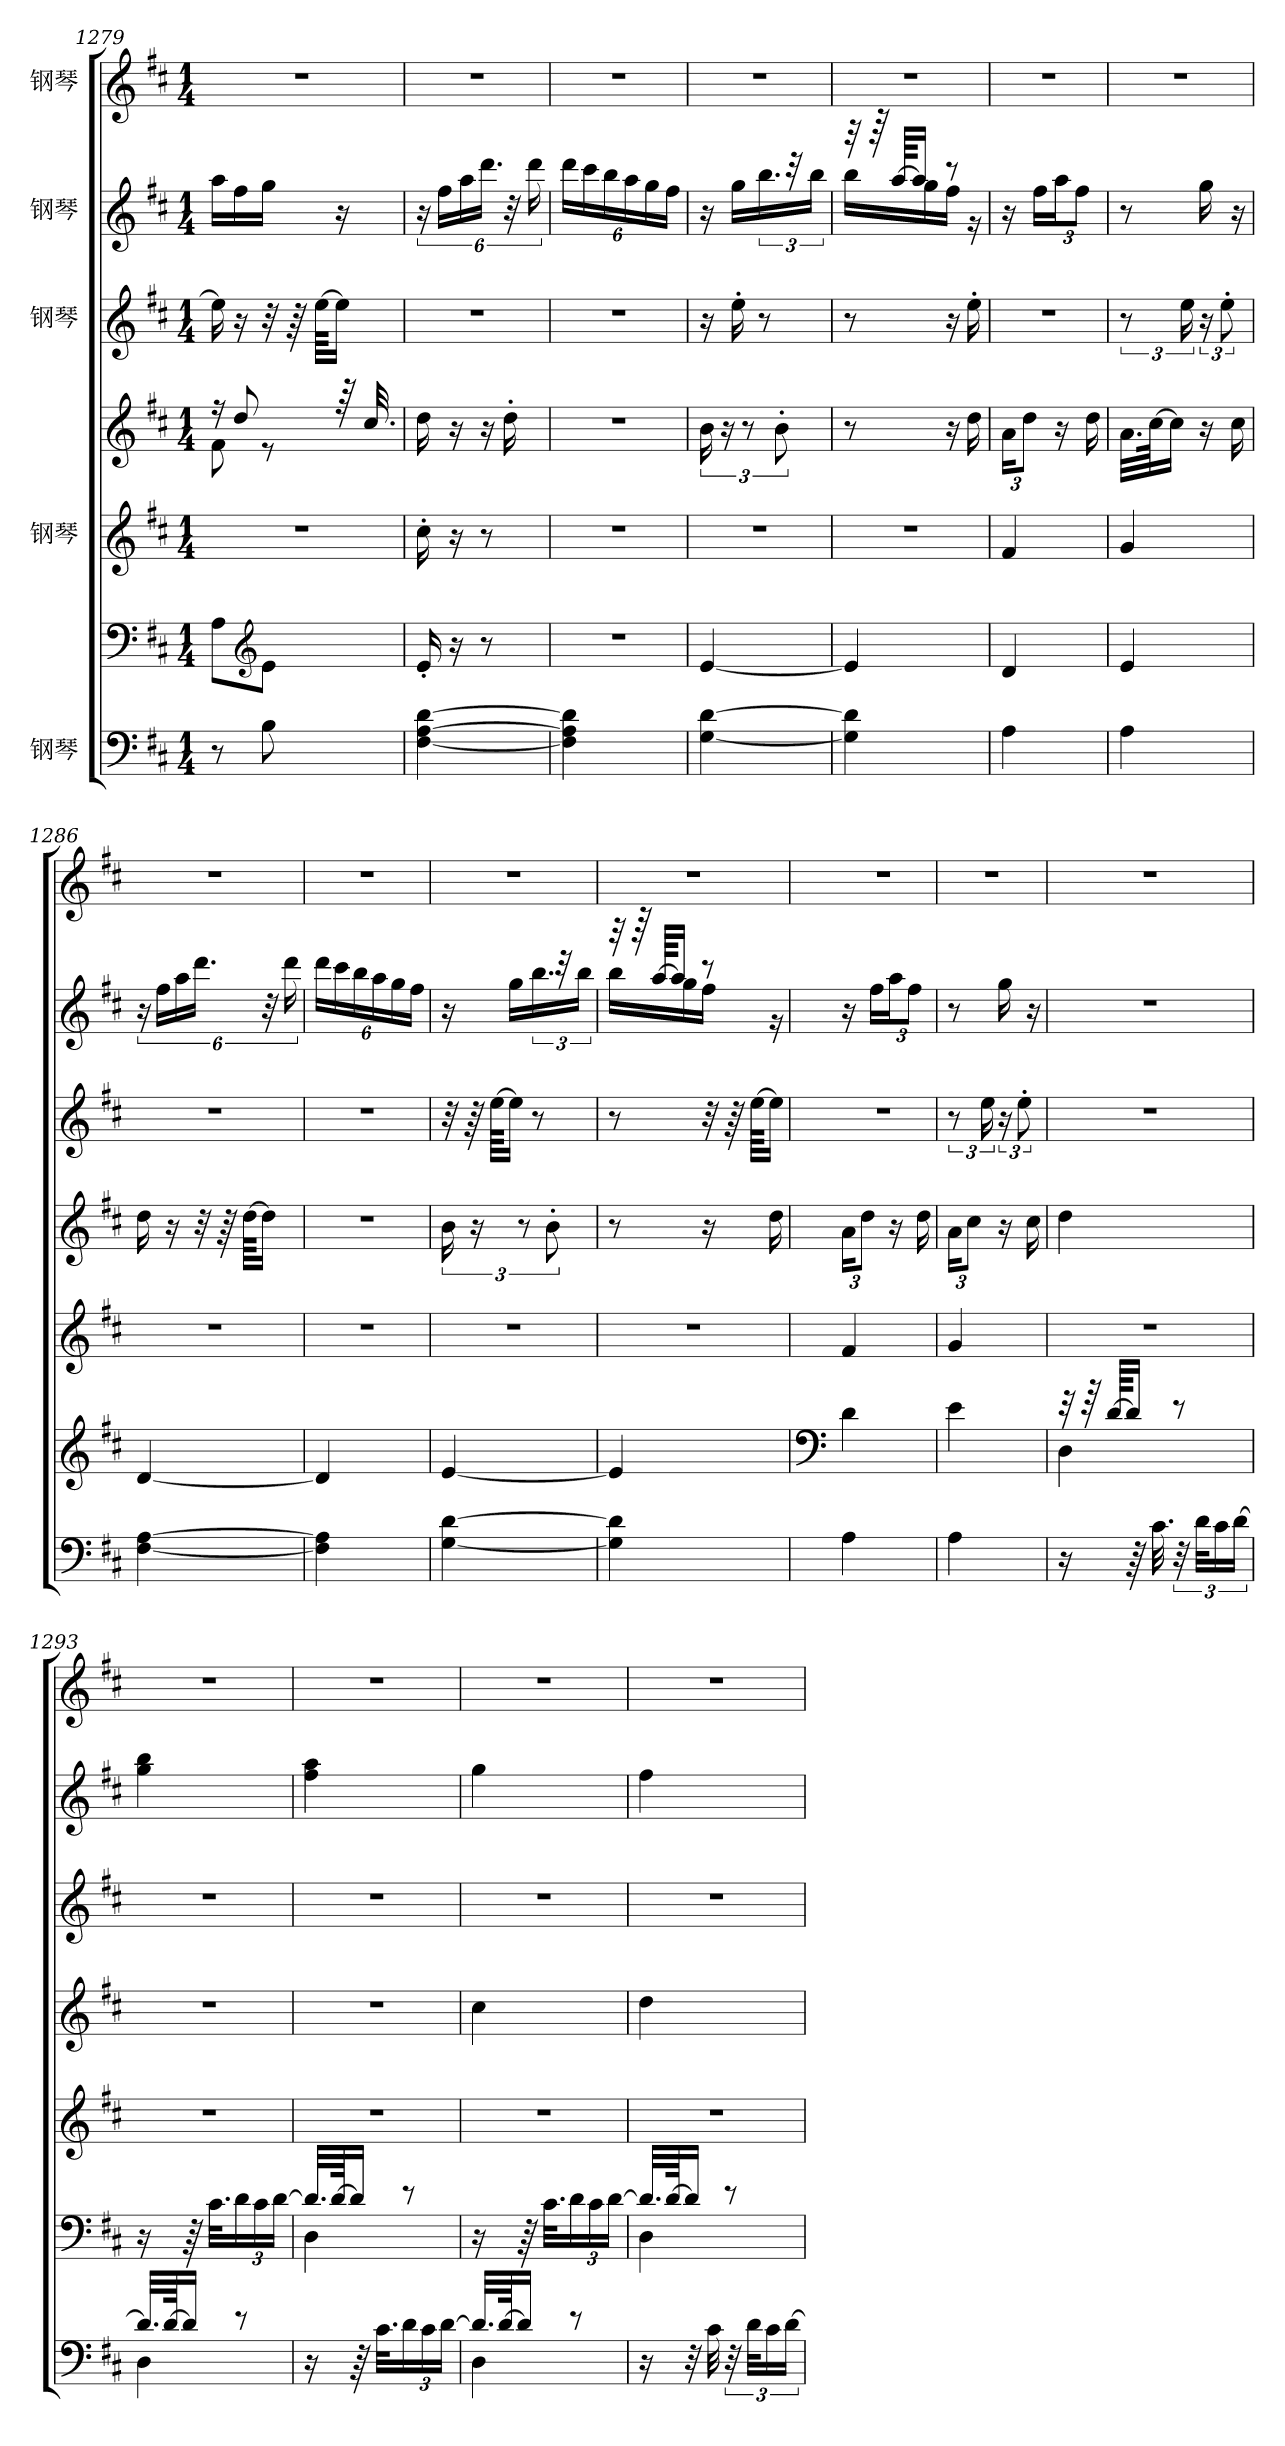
**kern	**kern	**kern	**kern	**kern	**kern	**kern
*part5	*part5	*part4	*part4	*part3	*part2	*part1
*staff7	*staff6	*staff5	*staff4	*staff3	*staff2	*staff1
*I"钢琴	*	*I"钢琴	*	*I"钢琴	*I"钢琴	*I"钢琴
*clefF4	*clefF4	*clefG2	*clefG2	*clefG2	*clefG2	*clefG2
*k[f#c#]	*k[f#c#]	*k[f#c#]	*k[f#c#]	*k[f#c#]	*k[f#c#]	*k[f#c#]
*M1/4	*M1/4	*M1/4	*M1/4	*M1/4	*M1/4	*M1/4
=1279	=1279	=1279	=1279	=1279	=1279	=1279
*	*	*	*^	*	*	*
8r	8A\L	4r	16r	8f#\	16ee\]	16aa\LL	4r
.	.	.	8dd/	.	16r	16ff#\	.
*	*clefG2	*	*	*	*	*	*
8B\	8e\J	.	.	8r	32r	16gg\JJ	.
.	.	.	.	.	64r	.	.
.	.	.	.	.	[64ee\KKLL	.	.
.	.	.	64r	.	16ee\JJ]	16r	.
.	.	.	32.cc#/	.	.	.	.
*	*	*	*v	*v	*	*	*
!!LO:PB:g=z
=1280	=1280	=1280	=1280	=1280	=1280	=1280
[4F#\ [4A\ [4d\	16e'/	16cc#'\	16dd\	4r	24r	4r
.	.	.	.	.	24ff#\LL	.
.	16r	16r	16r	.	.	.
.	.	.	.	.	24aa\	.
.	8r	8r	16r	.	24.ddd\JJ	.
.	.	.	16dd'\	.	48r	.
.	.	.	.	.	24ddd\	.
=1281	=1281	=1281	=1281	=1281	=1281	=1281
*	*	*	*	*	*Xbrackettup	*
4F#\] 4A\] 4d\]	4r	4r	4r	4r	24ddd\LL	4r
.	.	.	.	.	24ccc#\	.
.	.	.	.	.	24bb\	.
.	.	.	.	.	24aa\	.
.	.	.	.	.	24gg\	.
.	.	.	.	.	24ff#\JJ	.
=1282	=1282	=1282	=1282	=1282	=1282	=1282
[4G\ [4d\	[4e/	4r	24b\	16r	16r	4r
.	.	.	24r	.	.	.
.	.	.	.	16ee'\	16gg\LL	.
.	.	.	12r	.	.	.
*	*	*	*	*	*brackettup	*
.	.	.	.	8r	24.bb\JJ	.
.	.	.	12b'\	.	.	.
.	.	.	.	.	48r	.
.	.	.	.	.	24bb\	.
=1283	=1283	=1283	=1283	=1283	=1283	=1283
*	*	*	*	*	*^	*
4G\] 4d\]	4e/]	4r	8r	8r	32r	16bb\LL	4r
.	.	.	.	.	64r	.	.
.	.	.	.	.	[64aa/KKLL	.	.
.	.	.	.	.	16aa/JJ]	16gg\	.
.	.	.	16r	16r	8r	16ff#\JJ	.
.	.	.	16dd\	16ee'\	.	16r	.
*	*	*	*	*	*v	*v	*
=1284	=1284	=1284	=1284	=1284	=1284	=1284
*	*	*	*Xbrackettup	*	*	*
4A\	4d/	4f#/	24a\KL	4r	16r	4r
.	.	.	12dd\J	.	.	.
.	.	.	.	.	16ff#\LL	.
*	*	*	*	*	*Xbrackettup	*
.	.	.	16r	.	24aa\J	.
.	.	.	.	.	12ff#\J	.
.	.	.	16dd\	.	.	.
=1285	=1285	=1285	=1285	=1285	=1285	=1285
4A\	4e/	4g/	32.a\LLL	12r	8r	4r
.	.	.	[64cc#\JK	.	.	.
.	.	.	16cc#\JJ]	.	.	.
.	.	.	.	24ee\	.	.
.	.	.	16r	24r	16gg\	.
.	.	.	.	12ee'\	.	.
.	.	.	16cc#\	.	16r	.
!!LO:PB:g=z
=1286	=1286	=1286	=1286	=1286	=1286	=1286
*	*	*	*	*	*brackettup	*
[4F#\ [4A\	[4d/	4r	16dd\	4r	24r	4r
.	.	.	.	.	24ff#\LL	.
.	.	.	16r	.	.	.
.	.	.	.	.	24aa\	.
.	.	.	32r	.	24.ddd\JJ	.
.	.	.	64r	.	.	.
.	.	.	[64dd\KKLL	.	.	.
.	.	.	16dd\JJ]	.	48r	.
.	.	.	.	.	24ddd\	.
=1287	=1287	=1287	=1287	=1287	=1287	=1287
*	*	*	*	*	*Xbrackettup	*
4F#\] 4A\]	4d/]	4r	4r	4r	24ddd\LL	4r
.	.	.	.	.	24ccc#\	.
.	.	.	.	.	24bb\	.
.	.	.	.	.	24aa\	.
.	.	.	.	.	24gg\	.
.	.	.	.	.	24ff#\JJ	.
=1288	=1288	=1288	=1288	=1288	=1288	=1288
*	*	*	*brackettup	*	*	*
[4G\ [4d\	[4e/	4r	24b\	32r	16r	4r
.	.	.	.	64r	.	.
.	.	.	24r	.	.	.
.	.	.	.	[64ee\KKLL	.	.
.	.	.	.	16ee\JJ]	16gg\LL	.
.	.	.	12r	.	.	.
*	*	*	*	*	*brackettup	*
.	.	.	.	8r	24.bb\JJ	.
.	.	.	12b'\	.	.	.
.	.	.	.	.	48r	.
.	.	.	.	.	24bb\	.
=1289	=1289	=1289	=1289	=1289	=1289	=1289
*	*	*	*	*	*^	*
4G\] 4d\]	4e/]	4r	8r	8r	32r	16bb\LL	4r
.	.	.	.	.	64r	.	.
.	.	.	.	.	[64aa/KKLL	.	.
.	.	.	.	.	16aa/JJ]	16gg\	.
.	.	.	16r	32r	8r	16ff#\JJ	.
.	.	.	.	64r	.	.	.
.	.	.	.	[64ee\KKLL	.	.	.
.	.	.	16dd\	16ee\JJ]	.	16r	.
*	*	*	*	*	*v	*v	*
=1290	=1290	=1290	=1290	=1290	=1290	=1290
*	*clefF4	*	*	*	*	*
*	*	*	*Xbrackettup	*	*	*
4A\	4d\	4f#/	24a\KL	4r	16r	4r
.	.	.	12dd\J	.	.	.
.	.	.	.	.	16ff#\LL	.
*	*	*	*	*	*Xbrackettup	*
.	.	.	16r	.	24aa\J	.
.	.	.	.	.	12ff#\J	.
.	.	.	16dd\	.	.	.
!!LO:PB:g=z
=1291	=1291	=1291	=1291	=1291	=1291	=1291
4A\	4e\	4g/	24a\KL	12r	8r	4r
.	.	.	12cc#\J	.	.	.
.	.	.	.	24ee\	.	.
.	.	.	16r	24r	16gg\	.
.	.	.	.	12ee'\	.	.
.	.	.	16cc#\	.	16r	.
=1292	=1292	=1292	=1292	=1292	=1292	=1292
*	*^	*	*	*	*	*
16r	32r	4D\	4r	4dd\	4r	4r	4r
.	64r	.	.	.	.	.	.
.	[64d/KKLL	.	.	.	.	.	.
64r	16d/JJ]	.	.	.	.	.	.
32.c#\	.	.	.	.	.	.	.
48r	8r	.	.	.	.	.	.
48d\KLL	.	.	.	.	.	.	.
24c#\	.	.	.	.	.	.	.
[24d\JJ	.	.	.	.	.	.	.
*	*v	*v	*	*	*	*	*
=1293	=1293	=1293	=1293	=1293	=1293	=1293
*^	*	*	*	*	*	*
32.d/LLL]	4D\	16r	4r	4r	4r	4gg\ 4bb\	4r
[64d/JK	.	.	.	.	.	.	.
16d/JJ]	.	64r	.	.	.	.	.
.	.	32.c#\KLL	.	.	.	.	.
*	*	*Xbrackettup	*	*	*	*	*
8r	.	24d\	.	.	.	.	.
.	.	24c#\	.	.	.	.	.
.	.	[24d\JJ	.	.	.	.	.
*v	*v	*	*	*	*	*	*
=1294	=1294	=1294	=1294	=1294	=1294	=1294
*	*^	*	*	*	*	*
16r	32.d/LLL]	4D\	4r	4r	4r	4ff#\ 4aa\	4r
.	[64d/JK	.	.	.	.	.	.
64r	16d/JJ]	.	.	.	.	.	.
32.c#\KLL	.	.	.	.	.	.	.
*Xbrackettup	*	*	*	*	*	*	*
24d\	8r	.	.	.	.	.	.
24c#\	.	.	.	.	.	.	.
[24d\JJ	.	.	.	.	.	.	.
*	*v	*v	*	*	*	*	*
!!LO:PB:g=z
=1295	=1295	=1295	=1295	=1295	=1295	=1295
*^	*	*	*	*	*	*
32.d/LLL]	4D\	16r	4r	4cc#\	4r	4gg\	4r
[64d/JK	.	.	.	.	.	.	.
16d/JJ]	.	64r	.	.	.	.	.
.	.	32.c#\KLL	.	.	.	.	.
8r	.	24d\	.	.	.	.	.
.	.	24c#\	.	.	.	.	.
.	.	[24d\JJ	.	.	.	.	.
*v	*v	*	*	*	*	*	*
=1296	=1296	=1296	=1296	=1296	=1296	=1296
*	*^	*	*	*	*	*
16r	32.d/LLL]	4D\	4r	4dd\	4r	4ff#\	4r
.	[64d/JK	.	.	.	.	.	.
32r	16d/JJ]	.	.	.	.	.	.
32c#\	.	.	.	.	.	.	.
*brackettup	*	*	*	*	*	*	*
48r	8r	.	.	.	.	.	.
48d\KLL	.	.	.	.	.	.	.
24c#\	.	.	.	.	.	.	.
[24d\JJ	.	.	.	.	.	.	.
*	*v	*v	*	*	*	*	*
=	=	=	=	=	=	=
*-	*-	*-	*-	*-	*-	*-
